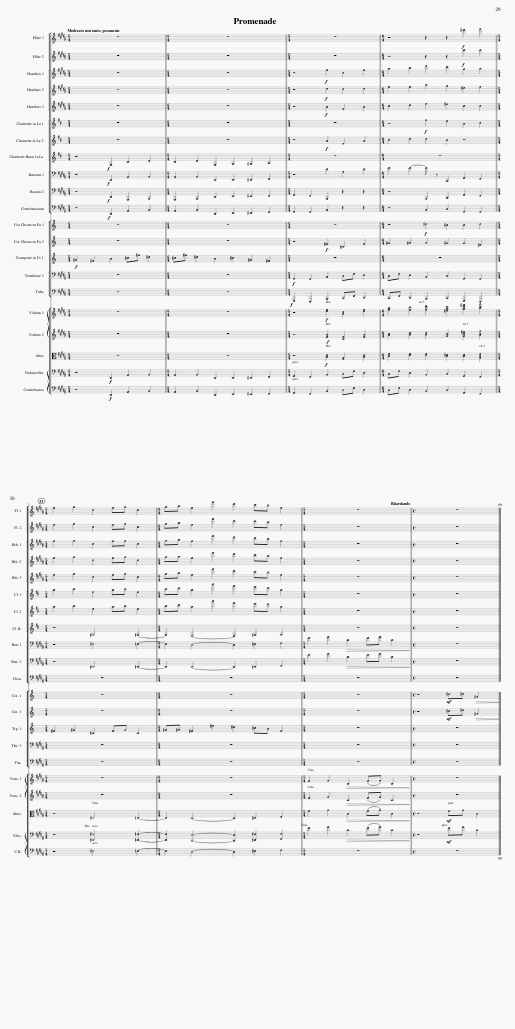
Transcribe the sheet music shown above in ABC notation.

X:1
%%score [ [ 1 2 ] [ 3 4 5 ] [ 6 7 8 ] [ 9 10 11 ] ] [ [ 12 13 ] [ 14 ] [ 15 16 ] ] [ ] { 17 | 18 } [ { [ 19 ] [ 20 ] } [ { 21 } ] { [ 22 ] [ 23 ] } ]
L:1/8
Q:1/4=108
M:5/4
I:linebreak $
K:B
V:1 treble
V:2 treble
V:3 treble
V:4 treble
V:5 treble
V:6 treble transpose=-3
V:7 treble transpose=-3
V:8 treble transpose=-15
V:9 bass
V:10 bass
V:11 bass transpose=-12
V:12 treble transpose=-7
V:13 treble transpose=-7
V:14 treble
V:15 bass
V:16 bass
V:17 treble
V:18 bass
V:19 treble
V:20 treble
V:21 alto
V:22 bass
V:23 bass transpose=-12
V:1
 z10 ||[M:6/4] z12 ||[M:5/4] z10 ||[M:6/4] z4 z2 z2!f! ^e'2 f'2 ||$[M:5/4] f2 g2 c2 fg c2 || %5
[M:6/4] ga f2 f'2 d'2 c'b f2 ||[M:5/4] z10[Q:1/4=108] ||[M:4/4][Q:1/4=104] z8[Q:1/4=97][Q:1/4=95][Q:1/4=93] |] %8
V:2
 z10 ||[M:6/4] z12 ||[M:5/4] z10 ||[M:6/4] z4 z2 z2!f! c'2 c'2 ||$[M:5/4] f2 g2 c2 fg c2 || %5
[M:6/4] ga f2 f'2 d'2 c'b f2 ||[M:5/4] z10 ||[M:4/4] z8 |] %8
V:3
 z10 ||[M:6/4] z12 ||[M:5/4] z4!f! f2 c2 f2 ||[M:6/4] a2 b2 d'2 c'2 g2 a2 ||$[M:5/4] f2 g2 c2 fg c2 || %5
[M:6/4] ga f2 f'2 d'2 c'b f2 ||[M:5/4] z10 ||[M:4/4] z8 |] %8
V:4
 z10 ||[M:6/4] z12 ||[M:5/4] z4!f! d2 c2 d2 ||[M:6/4] f2 f2 b2 g2 ^e2 f2 ||$[M:5/4] f2 g2 c2 fg c2 || %5
[M:6/4] ga f2 f'2 d'2 c'b f2 ||[M:5/4] z10 ||[M:4/4] z8 |] %8
V:5
 z10 ||[M:6/4] z12 ||[M:5/4] z4!f! B2 F2 B2 ||[M:6/4] c2 d2 f2 ^e2 c2 c2 ||$[M:5/4] f2 g2 c2 fg c2 || %5
[M:6/4] ga f2 f'2 d'2 c'b f2 ||[M:5/4] z10 ||[M:4/4] z8 |] %8
V:6
[K:D] z10 ||[M:6/4] z12 ||[M:5/4] z10 ||[M:6/4] z4!f! f2 e2 B2 c2 ||$[M:5/4] a2 b2 e2 ab e2 || %5
[M:6/4] bc' a2 a'2 f'2 e'd' a2 ||[M:5/4] z10 ||[M:4/4] z8 |] %8
V:7
[K:D] z10 ||[M:6/4] z12 ||[M:5/4] z4!f! A2 E2 A2 ||[M:6/4] c2 d2 d2 B2 z4 ||$[M:5/4] a2 b2 e2 ab e2 || %5
[M:6/4] bc' a2 a'2 f'2 e'd' a2 ||[M:5/4] z10 ||[M:4/4] z8 |] %8
V:8
[K:D] z4!f! F,2 C2 D2 ||[M:6/4] C2 D2 F,2 G,2 ^G,2 A,2 ||[M:5/4] z10 ||[M:6/4] z12 ||$[M:5/4] z4 ^G,4 =G,2- || %5
[M:6/4] G,2 F,4- F,2 ^G,2 A,2 ||[M:5/4] z10 ||[M:4/4] z8 |] %8
V:9
 z4!f! D,,2 A,,2 B,,2 ||[M:6/4] A,,2 B,,2 D,,2 E,,2 ^E,,2 F,,2 ||[M:5/4] z4 D2 A,2 D2 ||[M:6/4] F2 F2- F z C,,2 G,,2 F,,2 ||$[M:5/4] z4 ^E,4 =E,2- || %5
[M:6/4] E,2 D,4- D,2 ^E,2 F,2 ||[M:5/4] F2 G2!>(! C2 FG C2!>)! ||[M:4/4]!mp! z8 |] %8
V:10
 z4!f! D,,2 A,,,2 B,,,2 ||[M:6/4] A,,,2 B,,,2 D,,2 E,,2 ^E,,2 F,,2 ||[M:5/4] G,,2 F,,2 B,,,2 z2 z2 ||[M:6/4] z4 B,,,2 C,,2 G,,2 F,,2 ||$[M:5/4] z4 ^E,,4 =E,,2- || %5
[M:6/4] E,,2 D,,4- D,,2 ^E,,2 F,,2 ||[M:5/4] F2 G2!>(! C2 FG C2!>)! ||[M:4/4]!mp! z8 |] %8
V:11
 z4!f! D,,2 A,,2 B,,2 ||[M:6/4] A,,2 B,,2 D,,2 E,,2 ^E,,2 F,,2 ||[M:5/4] G,,2 F,,2 B,,2 z2 z2 ||[M:6/4] z4 B,,2 C,2 G,,2 F,,2 ||$[M:5/4] z10 || %5
[M:6/4] z12 ||[M:5/4] z10 ||[M:4/4] z8 |] %8
V:12
[K:C] z10 ||[M:6/4] z12 ||[M:5/4] z10 ||[M:6/4] z4!f! ^c2 ^B2 B2 c2 ||$[M:5/4] z10 || %5
[M:6/4] z12 ||[M:5/4] z10 ||[M:4/4] z4!mf! ^c^d!>(! ^G2!>)! |] %8
V:13
[K:C] z10 ||[M:6/4] z12 ||[M:5/4] z4!f! ^F2 ^C2 F2 ||[M:6/4] ^G2 ^A2 A2 ^G2 G2 ^E2 ||$[M:5/4] z10 || %5
[M:6/4] z12 ||[M:5/4] z10 ||[M:4/4] z4!mf! ^c^d!>(! ^G2!>)! |] %8
V:14
[K:C]!f! ^G2 ^F2 B2 ^c^f ^d2 ||[M:6/4] ^c^f ^d2 B2 ^c2 ^G2 ^F2 ||[M:5/4] z10 ||[M:6/4] z12 ||$[M:5/4] ^F2 ^G2 ^C2 FG C2 || %5
[M:6/4] ^G^A ^F2 ^f2 ^d2 ^cB F2 ||[M:5/4] z10 ||[M:4/4] z8 |] %8
V:15
 z10 ||[M:6/4] z12 ||[M:5/4]!f! G,,2 F,,2 B,,2 C,F, D,2 ||[M:6/4] C,F, D,2 B,,2 C,2 G,,2 F,,2 ||$[M:5/4] z10 || %5
[M:6/4] z12 ||[M:5/4] z10 ||[M:4/4] z8 |] %8
V:16
 z10 ||[M:6/4] z12 ||[M:5/4]!f! G,,,2 F,,,2 B,,,2 C,,F,, D,,2 ||[M:6/4] C,,F,, D,,2 B,,,2 C,,2 G,,,2 F,,,2 ||$[M:5/4] z10 || %5
[M:6/4] z12 ||[M:5/4] z10 ||[M:4/4] z8 |] %8
V:17
[K:Cb] z10 ||[M:6/4] z12 ||[M:5/4] z10 ||[M:6/4] z12 ||$[M:5/4] z10 || %5
[M:6/4] z12 ||[M:5/4] z10 ||[M:4/4] z4!f! G A D2 |] %8
V:18
[K:Cb] z10 ||[M:6/4] z12 ||[M:5/4] z10 ||[M:6/4] z12 ||$[M:5/4] z10 || %5
[M:6/4] z12 ||[M:5/4] z10 ||[M:4/4] z4!8va(! !open!G !open!A !open!D2!8va)! |] %8
V:19
 z10 ||[M:6/4] z12 ||[M:5/4] z4!f! [df]2 [Ac]2 [df]2 ||[M:6/4] [fa]2 [fb]2 [fbd']2 [^egc']2 [gc'^e']2 [ac'f']2 ||$[M:5/4] z10 || %5
[M:6/4] z12 ||[M:5/4] F2 G2!>(! C2 (!tenuto!F!tenuto!G) C2!>)! ||[M:4/4]!mf! z8 |] %8
V:20
 z10 ||[M:6/4] z12 ||[M:5/4] z4!f! [FB]2 [CF]2 [FB]2 ||[M:6/4] [Ac]2 [Bd]2 [Bd]2 [Gc]2 [Gc^e]2 [Acf]2 ||$[M:5/4] z10 || %5
[M:6/4] z12 ||[M:5/4] F2 G2!>(! C2 (!tenuto!F!tenuto!G) C2!>)! ||[M:4/4]!mf! z8 |] %8
V:21
 z10 ||[M:6/4] z12 ||[M:5/4] z4!f! [B,D]2 [F,A,]2 [B,D]2 ||[M:6/4] [CF]2 [DF]2 [DF]2 [C^E]2 [CE]2 [A,CF]2 ||$[M:5/4] z4 ^E,4 =E,2- || %5
[M:6/4] E,2 D,4- D,2 ^E,2 F,2 ||[M:5/4] F2 G2!>(! C2 (!tenuto!F!tenuto!G) C2!>)! ||[M:4/4] z4!mf! FG C2 |] %8
V:22
 z4!f! D,,2 A,,2 B,,2 ||[M:6/4] A,,2 B,,2 D,,2 E,,2 ^E,,2 F,,2 ||[M:5/4] G,,2 F,,2 B,,2 C,F, D,2 ||[M:6/4] C,F, D,2 B,,2 C,2 G,,2 F,,2 ||$[M:5/4] z4 [^E,,^E,]4 [=E,,=E,]2- || %5
[M:6/4] [E,,E,]2 [D,,D,]4- [D,,D,]2 [^E,,^E,]2 [F,,F,]2 ||[M:5/4] F2 G2!>(! C2 (!tenuto!F!tenuto!G) C2!>)! ||[M:4/4] z4!mf! FG C2 |] %8
V:23
 z4!f! D,,2 A,,2 B,,2 ||[M:6/4] A,,2 B,,2 D,,2 E,,2 ^E,,2 F,,2 ||[M:5/4] G,,2 F,,2 B,,2 C,F, D,2 ||[M:6/4] C,F, D,2 B,,2 C,2 G,,2 F,,2 ||$[M:5/4] z4 ^E,4 =E,2- || %5
[M:6/4] E,2 D,4- D,2 ^E,2 F,2 ||[M:5/4] z10 ||[M:4/4] z8 |] %8
